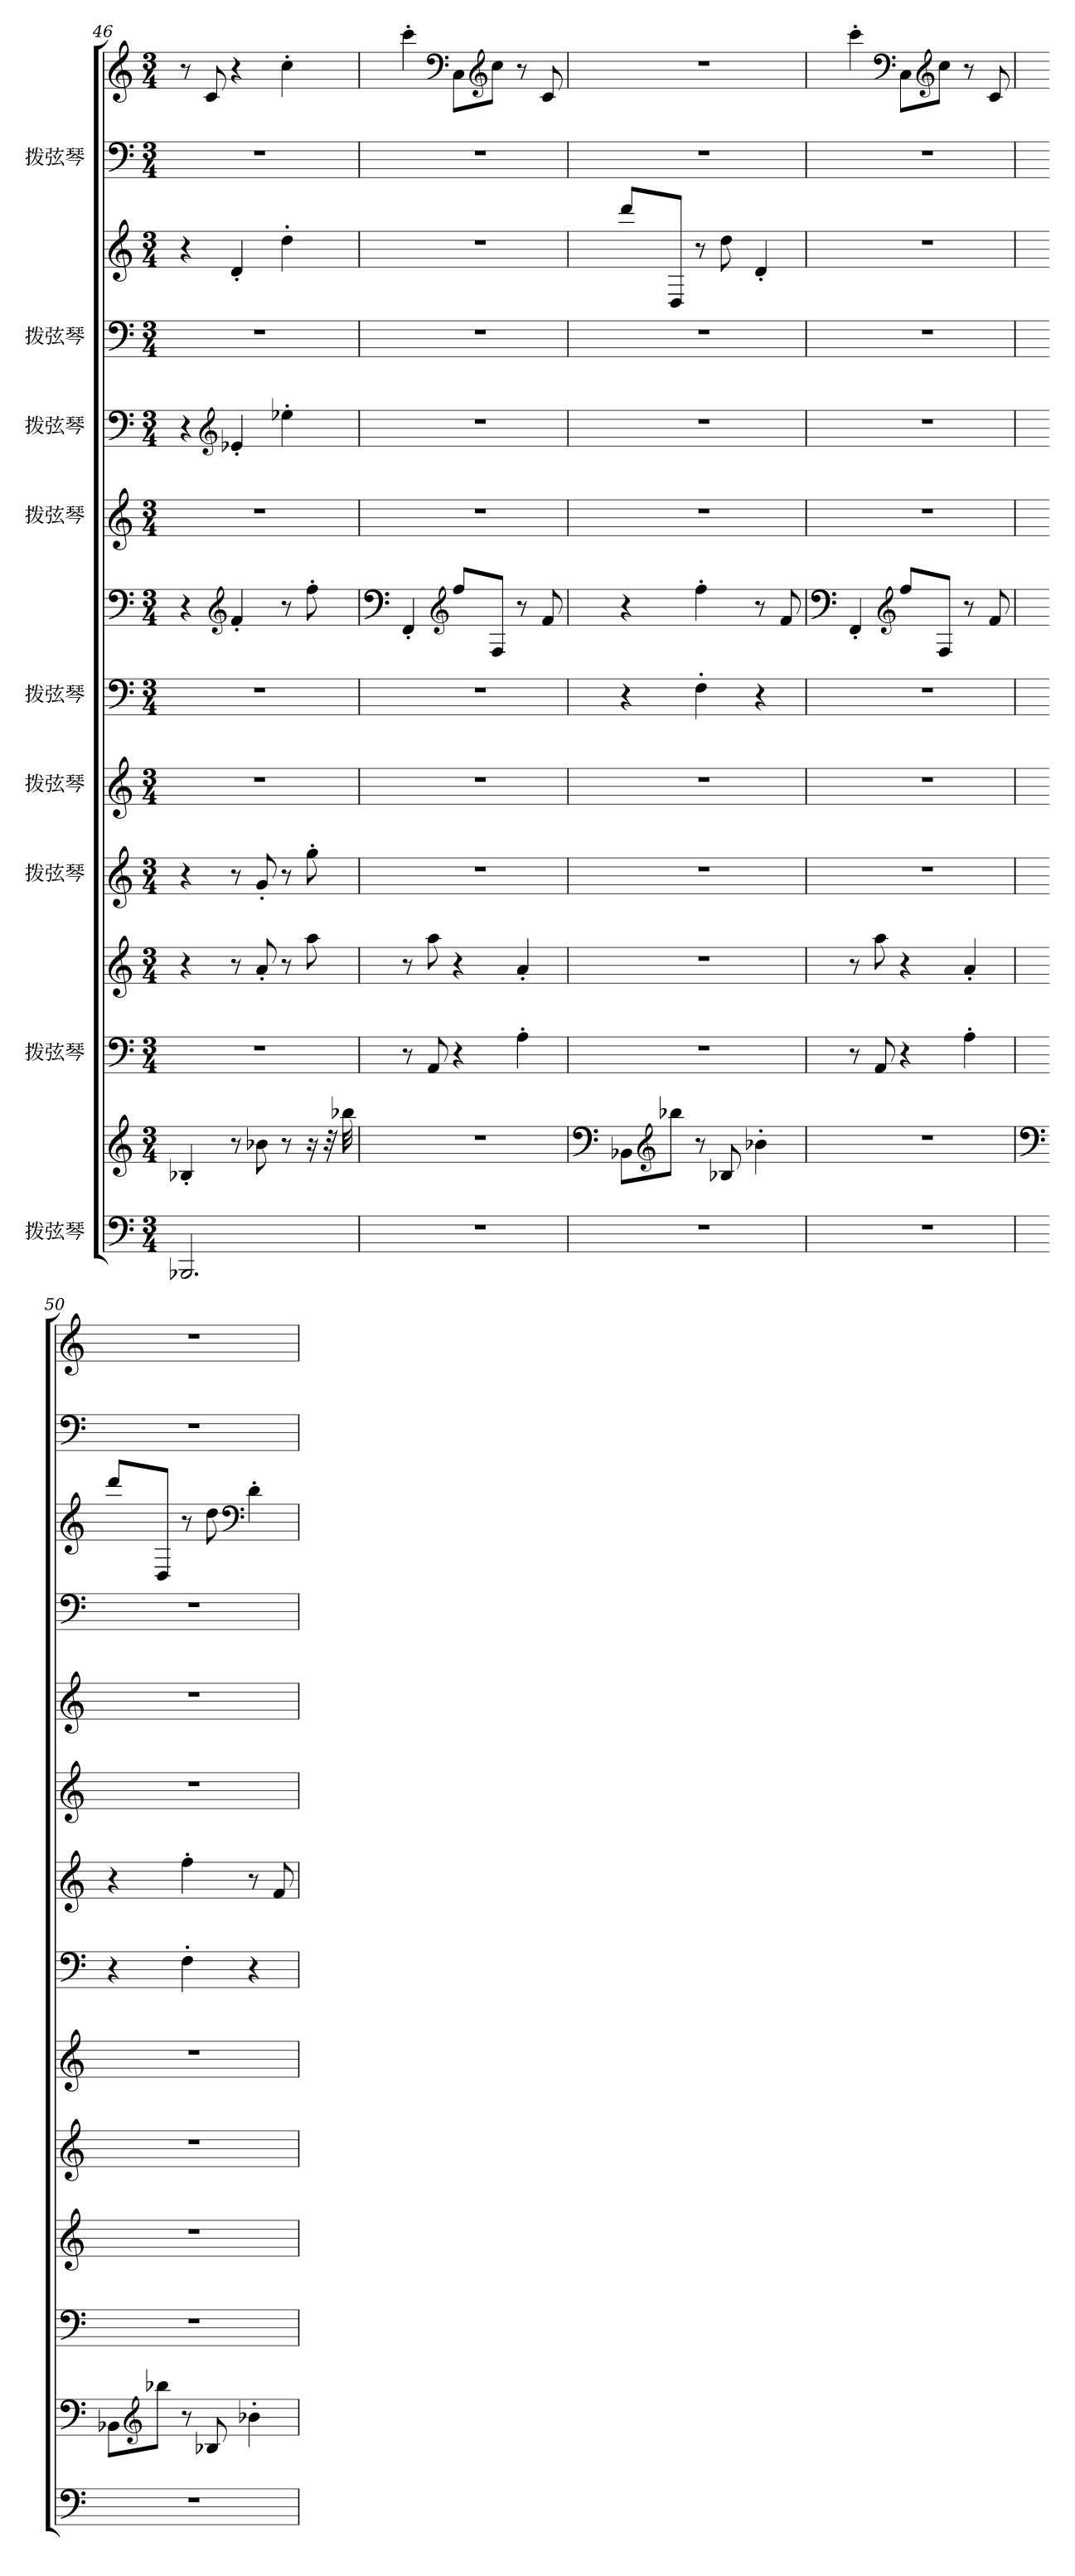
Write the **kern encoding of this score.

**kern	**kern	**kern	**kern	**kern	**kern	**kern	**kern	**kern	**kern	**kern	**kern	**kern	**kern
*part9	*part9	*part8	*part8	*part7	*part6	*part5	*part5	*part4	*part3	*part2	*part2	*part1	*part1
*staff14	*staff13	*staff12	*staff11	*staff10	*staff9	*staff8	*staff7	*staff6	*staff5	*staff4	*staff3	*staff2	*staff1
*I"拨弦琴	*	*I"拨弦琴	*	*I"拨弦琴	*I"拨弦琴	*I"拨弦琴	*	*I"拨弦琴	*I"拨弦琴	*I"拨弦琴	*	*I"拨弦琴	*
*clefF4	*clefG2	*clefF4	*clefG2	*clefG2	*clefG2	*clefF4	*clefF4	*clefG2	*clefF4	*clefF4	*clefG2	*clefF4	*clefG2
*k[]	*k[]	*k[]	*k[]	*k[]	*k[]	*k[]	*k[]	*k[]	*k[]	*k[]	*k[]	*k[]	*k[]
*M3/4	*M3/4	*M3/4	*M3/4	*M3/4	*M3/4	*M3/4	*M3/4	*M3/4	*M3/4	*M3/4	*M3/4	*M3/4	*M3/4
=46	=46	=46	=46	=46	=46	=46	=46	=46	=46	=46	=46	=46	=46
2.BBB-X/	4B-X'/	2.r	4r	4r	2.r	2.r	4r	2.r	4r	2.r	4r	2.r	8r
.	.	.	.	.	.	.	.	.	.	.	.	.	8c/
*	*	*	*	*	*	*	*clefG2	*	*clefG2	*	*	*	*
.	8r	.	8r	8r	.	.	4f'/	.	4e-X'/	.	4d'/	.	4r
.	8b-X\	.	8a'/	8g'/	.	.	.	.	.	.	.	.	.
.	8r	.	8r	8r	.	.	8r	.	4ee-X'\	.	4dd'\	.	4cc'\
.	16r	.	8aa\	8gg'\	.	.	8ff'\	.	.	.	.	.	.
.	32r	.	.	.	.	.	.	.	.	.	.	.	.
.	32bb-X\	.	.	.	.	.	.	.	.	.	.	.	.
!!LO:PB:g=z
=47	=47	=47	=47	=47	=47	=47	=47	=47	=47	=47	=47	=47	=47
*	*	*	*	*	*	*	*clefF4	*	*	*	*	*	*
2.r	2.r	8r	8r	2.r	2.r	2.r	4FF'/	2.r	2.r	2.r	2.r	2.r	4ccc'\
.	.	8AA/	8aa\	.	.	.	.	.	.	.	.	.	.
*	*	*	*	*	*	*	*clefG2	*	*	*	*	*	*clefF4
.	.	4r	4r	.	.	.	8ff/L	.	.	.	.	.	8C\L
*	*	*	*	*	*	*	*	*	*	*	*	*	*clefG2
.	.	.	.	.	.	.	8F/J	.	.	.	.	.	8cc\J
.	.	4A'\	4a'/	.	.	.	8r	.	.	.	.	.	8r
.	.	.	.	.	.	.	8f/	.	.	.	.	.	8c/
=48	=48	=48	=48	=48	=48	=48	=48	=48	=48	=48	=48	=48	=48
*	*clefF4	*	*	*	*	*	*	*	*	*	*	*	*
2.r	8BB-X\L	2.r	2.r	2.r	2.r	4r	4r	2.r	2.r	2.r	8ddd/L	2.r	2.r
*	*clefG2	*	*	*	*	*	*	*	*	*	*	*	*
.	8bb-X\J	.	.	.	.	.	.	.	.	.	8D/J	.	.
.	8r	.	.	.	.	4F'\	4ff'\	.	.	.	8r	.	.
.	8B-X/	.	.	.	.	.	.	.	.	.	8dd\	.	.
.	4b-X'\	.	.	.	.	4r	8r	.	.	.	4d'/	.	.
.	.	.	.	.	.	.	8f/	.	.	.	.	.	.
=49	=49	=49	=49	=49	=49	=49	=49	=49	=49	=49	=49	=49	=49
*	*	*	*	*	*	*	*clefF4	*	*	*	*	*	*
2.r	2.r	8r	8r	2.r	2.r	2.r	4FF'/	2.r	2.r	2.r	2.r	2.r	4ccc'\
.	.	8AA/	8aa\	.	.	.	.	.	.	.	.	.	.
*	*	*	*	*	*	*	*clefG2	*	*	*	*	*	*clefF4
.	.	4r	4r	.	.	.	8ff/L	.	.	.	.	.	8C\L
*	*	*	*	*	*	*	*	*	*	*	*	*	*clefG2
.	.	.	.	.	.	.	8F/J	.	.	.	.	.	8cc\J
.	.	4A'\	4a'/	.	.	.	8r	.	.	.	.	.	8r
.	.	.	.	.	.	.	8f/	.	.	.	.	.	8c/
!!LO:PB:g=z
=50	=50	=50	=50	=50	=50	=50	=50	=50	=50	=50	=50	=50	=50
*	*clefF4	*	*	*	*	*	*	*	*	*	*	*	*
2.r	8BB-X\L	2.r	2.r	2.r	2.r	4r	4r	2.r	2.r	2.r	8ddd/L	2.r	2.r
*	*clefG2	*	*	*	*	*	*	*	*	*	*	*	*
.	8bb-X\J	.	.	.	.	.	.	.	.	.	8D/J	.	.
.	8r	.	.	.	.	4F'\	4ff'\	.	.	.	8r	.	.
.	8B-X/	.	.	.	.	.	.	.	.	.	8dd\	.	.
*	*	*	*	*	*	*	*	*	*	*	*clefF4	*	*
.	4b-X'\	.	.	.	.	4r	8r	.	.	.	4d'\	.	.
.	.	.	.	.	.	.	8f/	.	.	.	.	.	.
=	=	=	=	=	=	=	=	=	=	=	=	=	=
*-	*-	*-	*-	*-	*-	*-	*-	*-	*-	*-	*-	*-	*-
